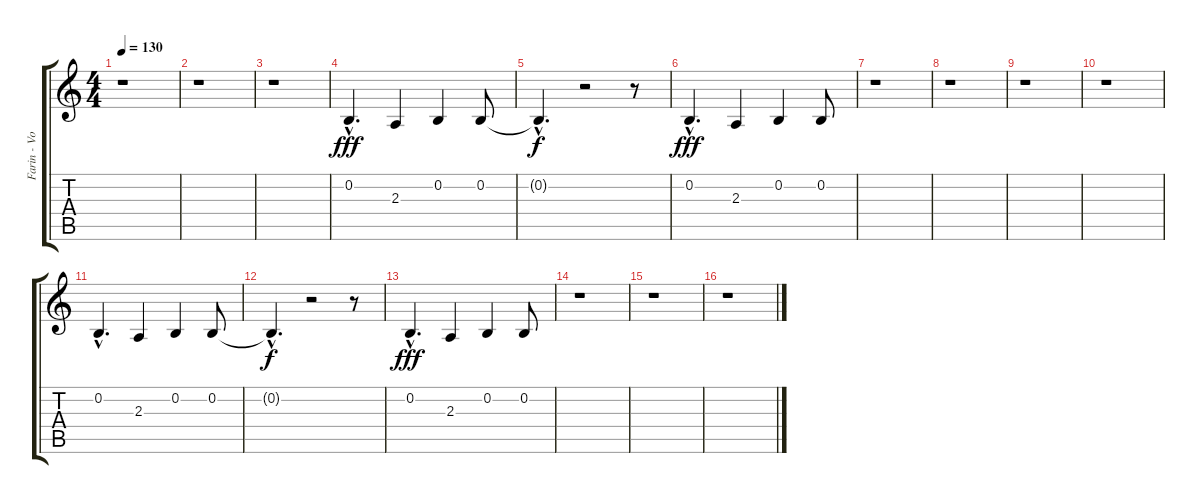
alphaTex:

\track ("Farin - Vocals" "Farin - Vo") {instrument lead1square}
\staff {score tabs}
\tuning (E4 B3 G3 D3 A2 E2) {hide}
\ts (4 4)
\tempo 130
\clef g2
\ks c
r.1{dy fff} |
r.1 |
r.1 |
0.2{hac}.4{d} 2.3.4 0.2.4 0.2.8 |
0.2{hac t}.4{d dy f} r.2 r.8 |
0.2{hac}.4{d dy fff} 2.3.4 0.2.4 0.2.8 |
r.1 |
r.1 |
r.1 |
r.1 |
0.2{hac}.4{d} 2.3.4 0.2.4 0.2.8 |
0.2{hac t}.4{d dy f} r.2 r.8 |
0.2{hac}.4{d dy fff} 2.3.4 0.2.4 0.2.8 |
r.1 |
r.1 |
r.1
